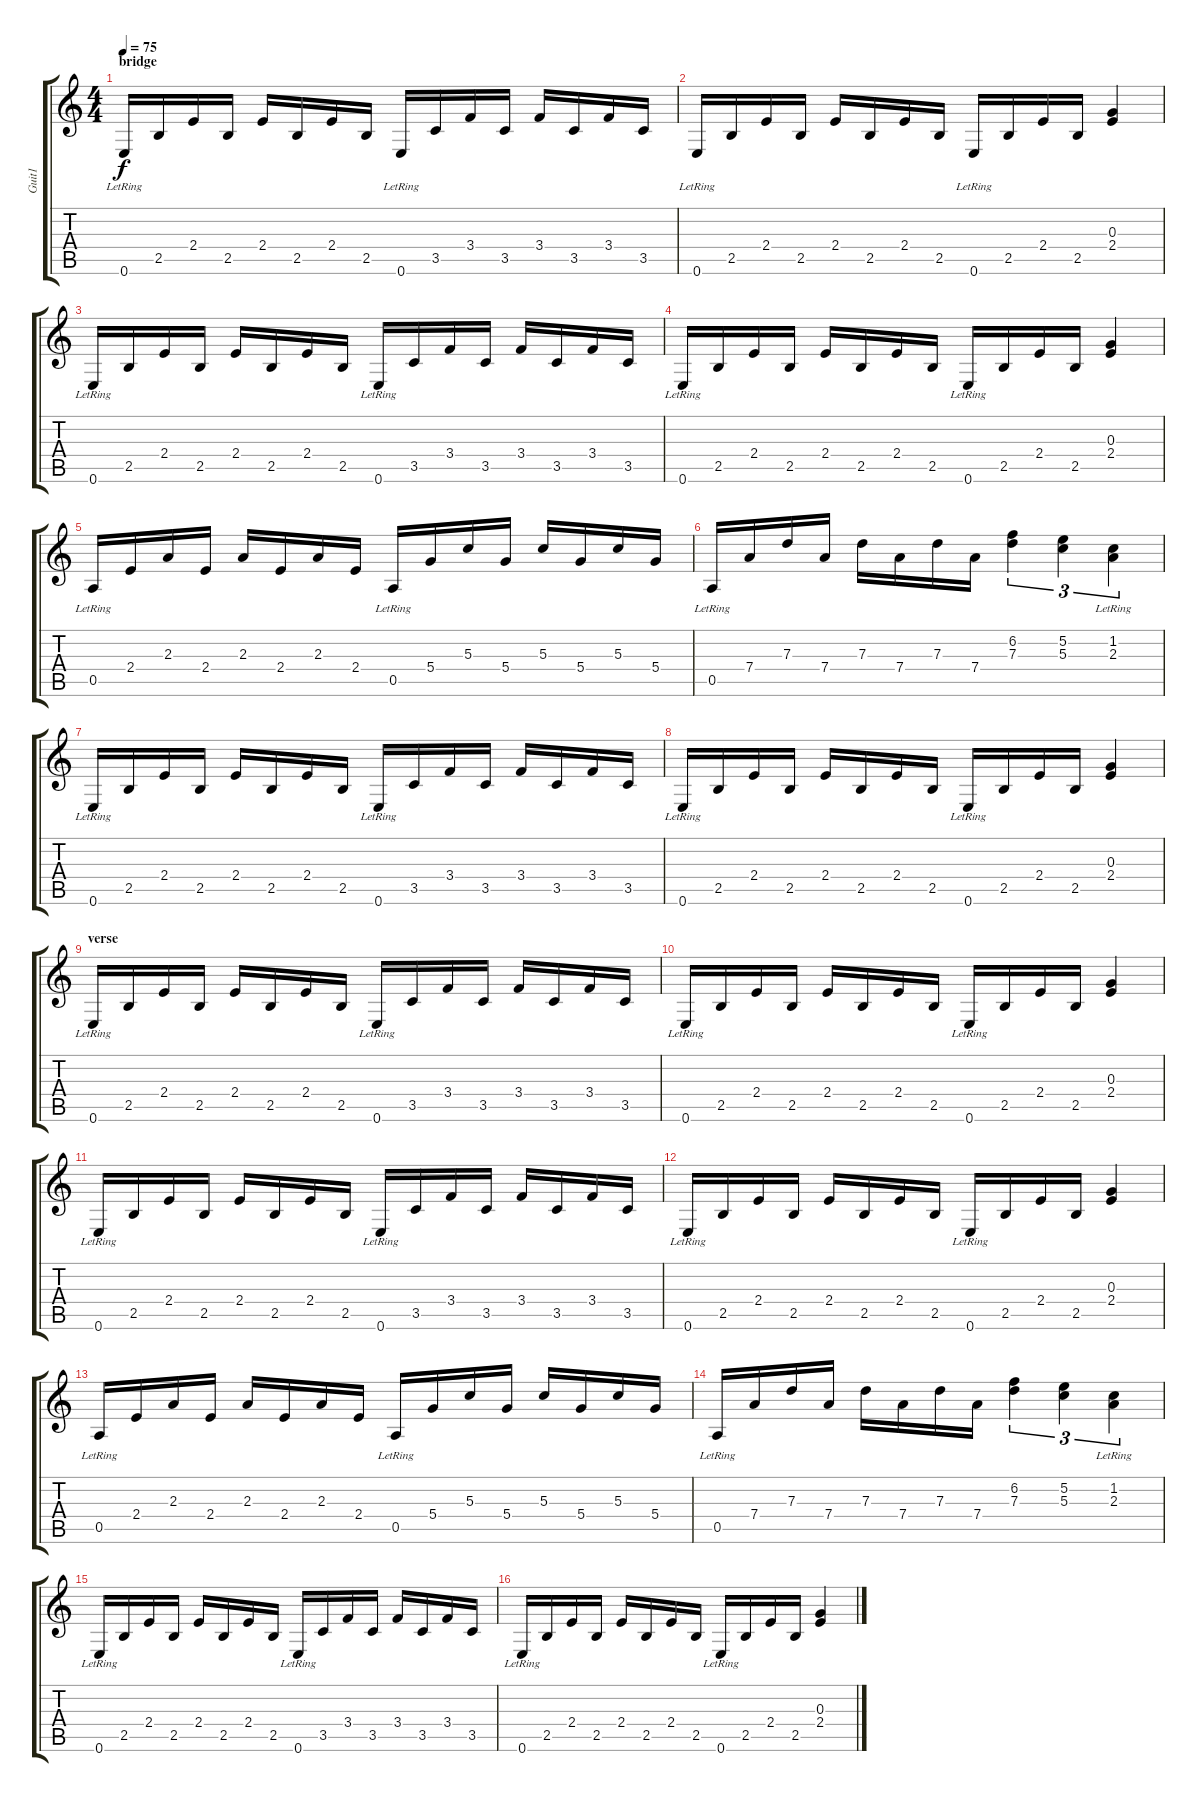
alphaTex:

\track ("Guit1" "Guit1") {instrument acousticguitarnylon}
\staff {score tabs}
\tuning (E4 B3 G3 D3 A2 E2) {hide}
\ts (4 4)
\section ("" "bridge")
\tempo 75
\clef g2
\ks c
0.6{lr}.16{dy f} 2.5.16 2.4.16 2.5.16 2.4.16 2.5.16 2.4.16 2.5.16 0.6{lr}.16 3.5.16 3.4.16 3.5.16 3.4.16 3.5.16 3.4.16 3.5.16 |
0.6{lr}.16 2.5.16 2.4.16 2.5.16 2.4.16 2.5.16 2.4.16 2.5.16 0.6{lr}.16 2.5.16 2.4.16 2.5.16 (0.3 2.4).4 |
0.6{lr}.16 2.5.16 2.4.16 2.5.16 2.4.16 2.5.16 2.4.16 2.5.16 0.6{lr}.16 3.5.16 3.4.16 3.5.16 3.4.16 3.5.16 3.4.16 3.5.16 |
0.6{lr}.16 2.5.16 2.4.16 2.5.16 2.4.16 2.5.16 2.4.16 2.5.16 0.6{lr}.16 2.5.16 2.4.16 2.5.16 (0.3 2.4).4 |
0.5{lr}.16 2.4.16 2.3.16 2.4.16 2.3.16 2.4.16 2.3.16 2.4.16 0.5{lr}.16 5.4.16 5.3.16 5.4.16 5.3.16 5.4.16 5.3.16 5.4.16 |
0.5{lr}.16 7.4.16 7.3.16 7.4.16 7.3.16 7.4.16 7.3.16 7.4.16 (6.2 7.3).4{tu (3 2)} (5.2 5.3).4{tu (3 2)} (1.2{lr} 2.3{lr}).4{tu (3 2)} |
0.6{lr}.16 2.5.16 2.4.16 2.5.16 2.4.16 2.5.16 2.4.16 2.5.16 0.6{lr}.16 3.5.16 3.4.16 3.5.16 3.4.16 3.5.16 3.4.16 3.5.16 |
0.6{lr}.16 2.5.16 2.4.16 2.5.16 2.4.16 2.5.16 2.4.16 2.5.16 0.6{lr}.16 2.5.16 2.4.16 2.5.16 (0.3 2.4).4 |
\section ("" "verse")
0.6{lr}.16 2.5.16 2.4.16 2.5.16 2.4.16 2.5.16 2.4.16 2.5.16 0.6{lr}.16 3.5.16 3.4.16 3.5.16 3.4.16 3.5.16 3.4.16 3.5.16 |
0.6{lr}.16 2.5.16 2.4.16 2.5.16 2.4.16 2.5.16 2.4.16 2.5.16 0.6{lr}.16 2.5.16 2.4.16 2.5.16 (0.3 2.4).4 |
0.6{lr}.16 2.5.16 2.4.16 2.5.16 2.4.16 2.5.16 2.4.16 2.5.16 0.6{lr}.16 3.5.16 3.4.16 3.5.16 3.4.16 3.5.16 3.4.16 3.5.16 |
0.6{lr}.16 2.5.16 2.4.16 2.5.16 2.4.16 2.5.16 2.4.16 2.5.16 0.6{lr}.16 2.5.16 2.4.16 2.5.16 (0.3 2.4).4 |
0.5{lr}.16 2.4.16 2.3.16 2.4.16 2.3.16 2.4.16 2.3.16 2.4.16 0.5{lr}.16 5.4.16 5.3.16 5.4.16 5.3.16 5.4.16 5.3.16 5.4.16 |
0.5{lr}.16 7.4.16 7.3.16 7.4.16 7.3.16 7.4.16 7.3.16 7.4.16 (6.2 7.3).4{tu (3 2)} (5.2 5.3).4{tu (3 2)} (1.2{lr} 2.3{lr}).4{tu (3 2)} |
0.6{lr}.16 2.5.16 2.4.16 2.5.16 2.4.16 2.5.16 2.4.16 2.5.16 0.6{lr}.16 3.5.16 3.4.16 3.5.16 3.4.16 3.5.16 3.4.16 3.5.16 |
0.6{lr}.16 2.5.16 2.4.16 2.5.16 2.4.16 2.5.16 2.4.16 2.5.16 0.6{lr}.16 2.5.16 2.4.16 2.5.16 (0.3 2.4).4
